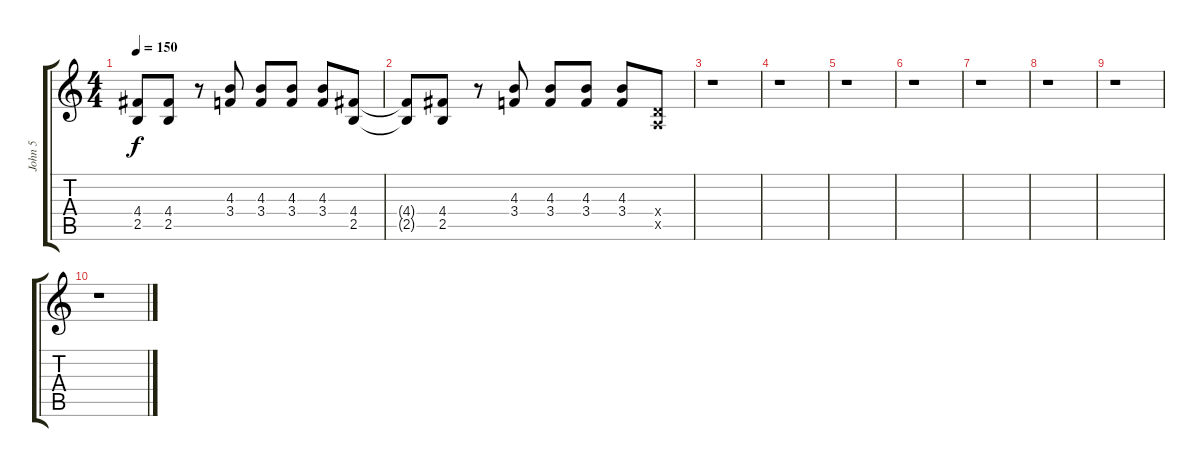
\track ("John 5" "John 5") {instrument distortionguitar}
\staff {score tabs}
\tuning (E4 B3 G3 D3 A2 E2) {hide}
\ts (4 4)
\tempo 150
\clef g2
\ks c
(4.4 2.5).8{dy f} (4.4 2.5).8 r.8 (4.3 3.4).8 (4.3 3.4).8 (4.3 3.4).8 (4.3 3.4).8 (4.4 2.5).8 |
(4.4{t} 2.5{t}).8 (4.4 2.5).8 r.8 (4.3 3.4).8 (4.3 3.4).8 (4.3 3.4).8 (4.3 3.4).8 (0.4{x} 0.5{x}).8 |
r.1 |
r.1 |
r.1 |
r.1 |
r.1 |
r.1 |
r.1 |
r.1
